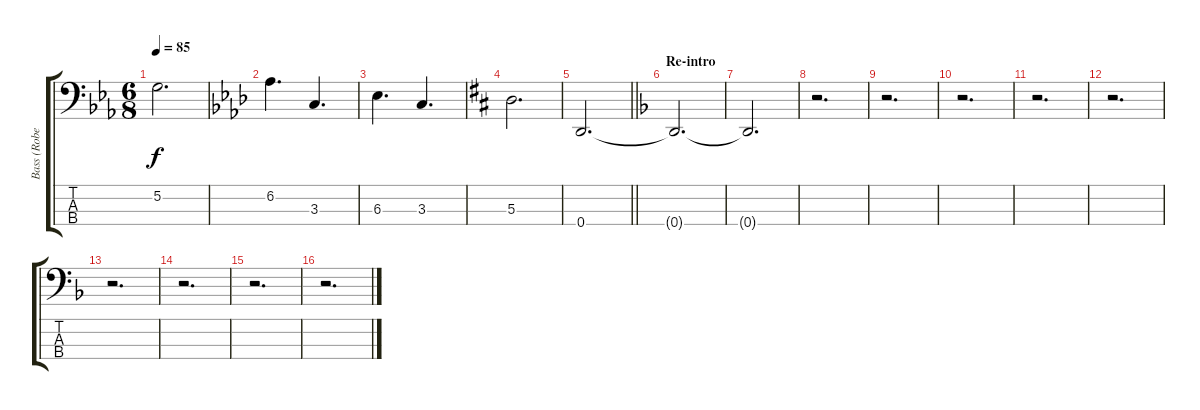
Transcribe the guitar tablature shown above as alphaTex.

\track ("Bass (Robert Hunecke)" "Bass (Robe") {instrument electricbassfinger}
\staff {score tabs}
\tuning (G2 D2 A1 D1) {hide}
\ts (6 8)
\tempo 85
\clef f4
\ks cminor
5.2.2{d dy f} |
\ks fminor
6.2.4{d} 3.3.4{d} |
6.3.4{d} 3.3.4{d} |
\ks d
5.3.2{d} |
\barLineRight lightlight
0.4.2{d} |
\section ("" "Re-intro")
\ks dminor
0.4{t}.2{d} |
0.4{t}.2{d} |
r.2{d} |
r.2{d} |
r.2{d} |
r.2{d} |
r.2{d} |
r.2{d} |
r.2{d} |
r.2{d} |
r.2{d}
